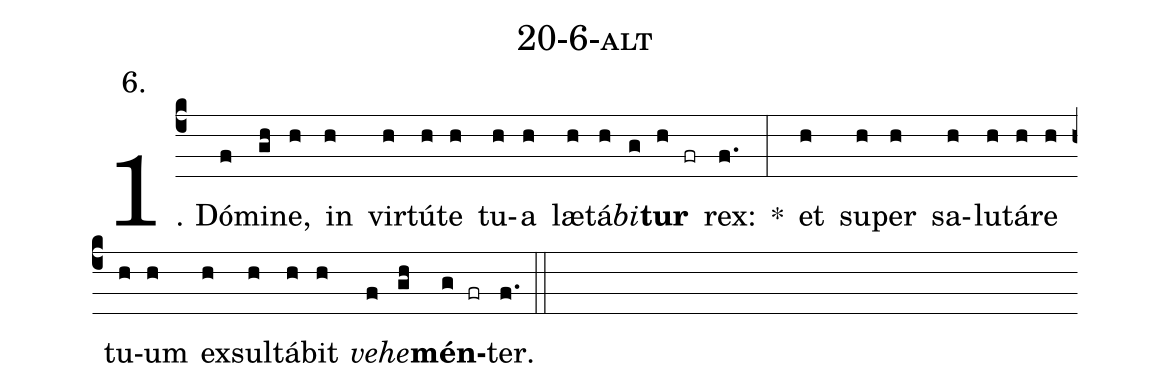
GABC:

name: 20-6-alt;
annotation: 6.;
%%
(c4)1. Dó(f)mi(gh)ne,(h) in(h) vir(h)tú(h)te(h) tu(h)a(h) læ(h)tá(h)<i>bi</i>(g)<b>tur</b>(h fr) rex:(f.) *(:) et(h) su(h)per(h) sa(h)lu(h)tá(h)re(h) tu(h)um(h) ex(h)sul(h)tá(h)bit(h) <i>ve</i>(f)<i>he</i>(gh)<b>mén</b>(g fr)ter.(f.) (::)
